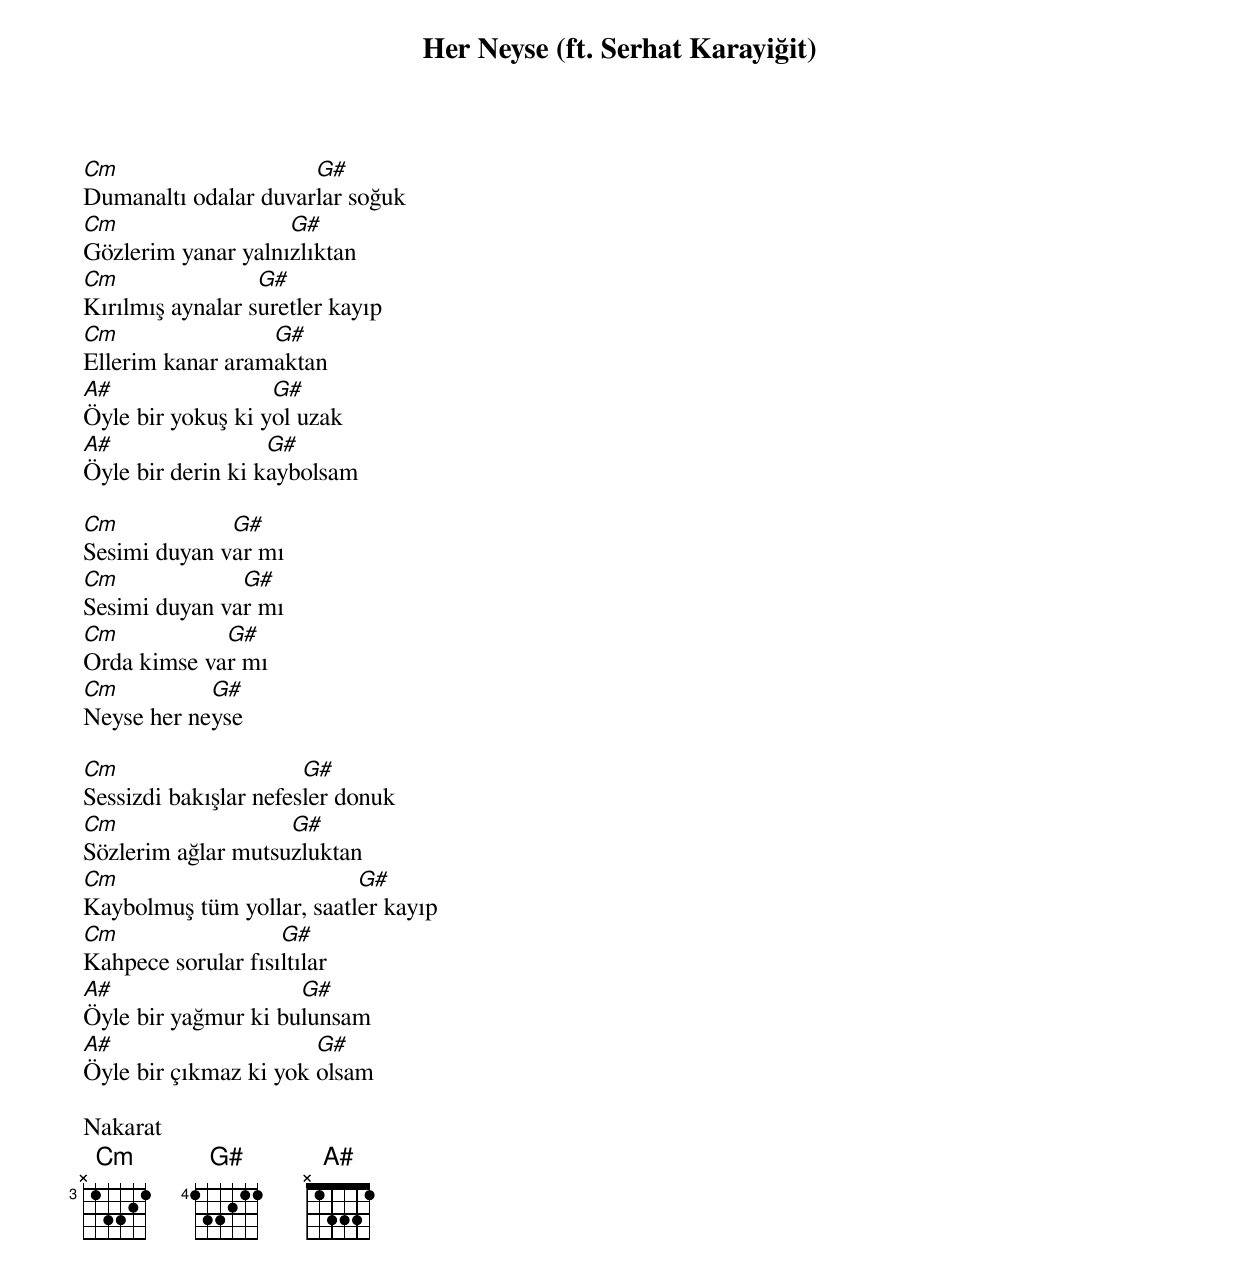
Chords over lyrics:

{title: Her Neyse (ft. Serhat Karayiğit)}
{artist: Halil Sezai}

Cm                    G#
Dumanaltı odalar duvarlar soğuk
Cm                  G#
Gözlerim yanar yalnızlıktan
Cm                G#
Kırılmış aynalar suretler kayıp
Cm                G#
Ellerim kanar aramaktan
A#                 G#
Öyle bir yokuş ki yol uzak
A#                 G#
Öyle bir derin ki kaybolsam

Cm            G#
Sesimi duyan var mı
Cm             G#
Sesimi duyan var mı
Cm           G#
Orda kimse var mı
Cm          G#
Neyse her neyse

Cm                     G#
Sessizdi bakışlar nefesler donuk
Cm                  G#
Sözlerim ağlar mutsuzluktan
Cm                         G#
Kaybolmuş tüm yollar, saatler kayıp
Cm                  G#
Kahpece sorular fısıltılar
A#                   G#
Öyle bir yağmur ki bulunsam
A#                     G#
Öyle bir çıkmaz ki yok olsam

Nakarat
